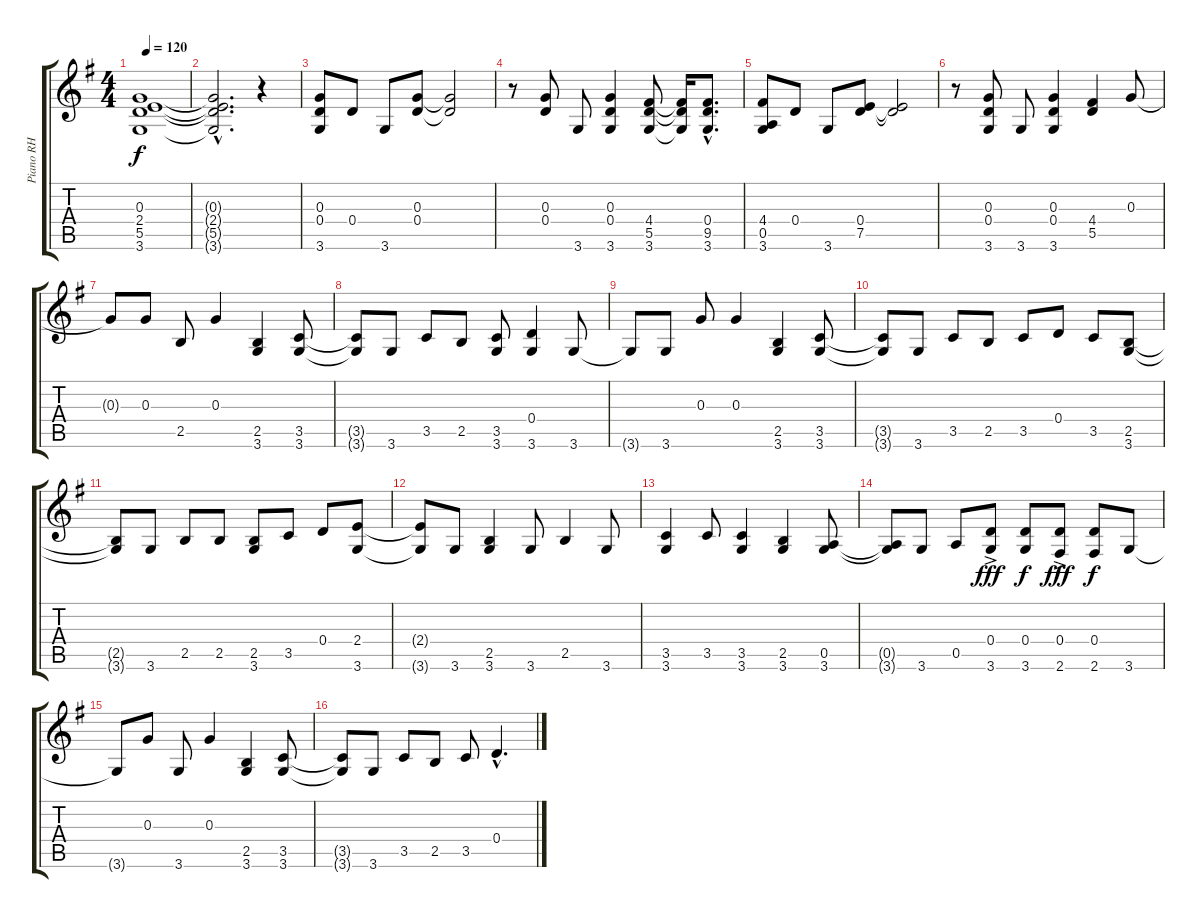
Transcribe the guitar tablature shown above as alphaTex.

\track ("Piano RH" "Piano RH") {instrument acousticgrandpiano}
\staff {score tabs}
\tuning (E5 B4 G4 D4 A3 E3) {hide}
\ts (4 4)
\tempo 120
\clef g2
\ks g
(0.3{t} 2.4{t} 5.5{t} 3.6{t}).1{dy f} |
(0.3{hac t} 2.4{hac t} 5.5{hac t} 3.6{hac t}).2{d} r.4 |
(0.3 0.4 3.6).8 0.4.8 3.6.8 (0.3 0.4).8 (0.3{t} 0.4{t}).2 |
r.8 (0.3 0.4).8 3.6.8 (0.3 0.4 3.6).4 (4.4 5.5 3.6).8 (4.4{t} 5.5{t} 3.6{t}).16 (0.4{hac} 9.5{hac} 3.6{hac}).8{d} |
(4.4 0.5 3.6).8 0.4.8 3.6.8 (0.4 7.5).8 (0.4{t} 7.5{t}).2 |
r.8 (0.3 0.4 3.6).8 3.6.8 (0.3 0.4 3.6).4 (4.4 5.5).4 0.3.8 |
0.3{t}.8 0.3.8 2.5.8 0.3.4 (2.5 3.6).4 (3.5 3.6).8 |
(3.5{t} 3.6{t}).8 3.6.8 3.5.8 2.5.8 (3.5 3.6).8 (0.4 3.6).4 3.6.8 |
3.6{t}.8 3.6.8 0.3.8 0.3.4 (2.5 3.6).4 (3.5 3.6).8 |
(3.5{t} 3.6{t}).8 3.6.8 3.5.8 2.5.8 3.5.8 0.4.8 3.5.8 (2.5 3.6).8 |
(2.5{t} 3.6{t}).8 3.6.8 2.5.8 2.5.8 (2.5 3.6).8 3.5.8 0.4.8 (2.4 3.6).8 |
(2.4{t} 3.6{t}).8 3.6.8 (2.5 3.6).4 3.6.8 2.5.4 3.6.8 |
(3.5 3.6).4 3.5.8 (3.5 3.6).4 (2.5 3.6).4 (0.5 3.6).8 |
(0.5{t} 3.6{t}).8 3.6.8 0.5.8 (0.4 3.6{ac}).8{dy fff} (0.4 3.6).8{dy f} (0.4 2.6{ac}).8{dy fff} (0.4 2.6).8{dy f} 3.6.8 |
3.6{t}.8 0.3.8 3.6.8 0.3.4 (2.5 3.6).4 (3.5 3.6).8 |
(3.5{t} 3.6{t}).8 3.6.8 3.5.8 2.5.8 3.5.8 0.4{hac}.4{d}
